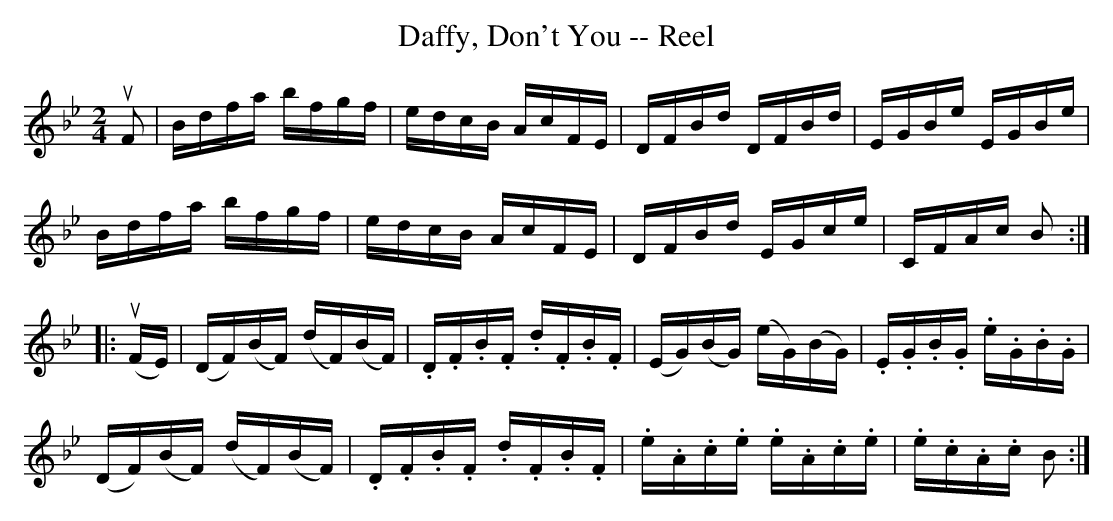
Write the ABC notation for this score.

X:1
T: Daffy, Don't You -- Reel
M:2/4
L:1/16
K:Bb
uF2 |\
Bdfa bfgf | edcB AcFE | DFBd DFBd | EGBe EGBe |
Bdfa bfgf | edcB AcFE | DFBd EGce | CFAc B2::
u(FE) |\
(DF)(BF) (dF)(BF) | .D.F.B.F .d.F.B.F |\
(EG)(BG) (eG)(BG) | .E.G.B.G .e.G.B.G |
(DF)(BF) (dF)(BF) | .D.F.B.F .d.F.B.F |\
.e.A.c.e .e.A.c.e | .e.c.A.c  B2     :|
